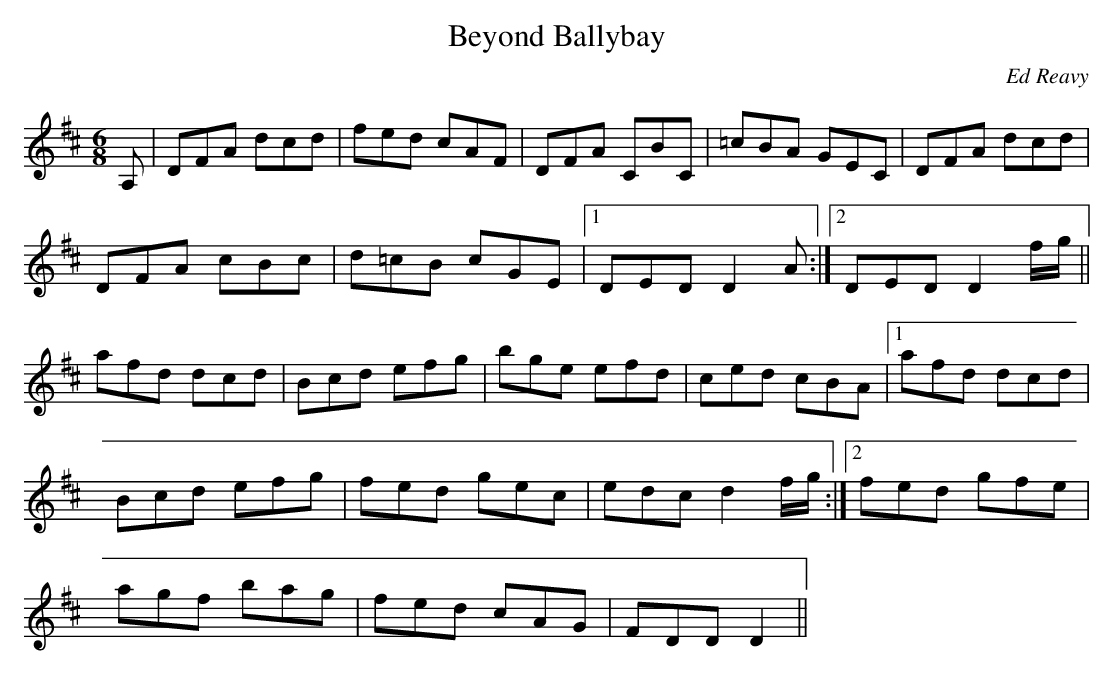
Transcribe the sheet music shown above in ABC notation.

X:1
T:Beyond Ballybay
C:Ed Reavy
M:6/8
L:1/8
K:D
A,|DFA dcd|fed cAF|DFA CBC|=cBA GEC|DFA dcd|
DFA cBc|d=cB cGE|1DED D2 A:|2DED D2 f/2/g/2||
afd dcd|Bcd efg|bge efd|ced cBA|1afd dcd|
Bcd efg|fed gec|edc d2 f/2g/2:|2fed gfe|
agf bag|fed cAG|FDD D2||
